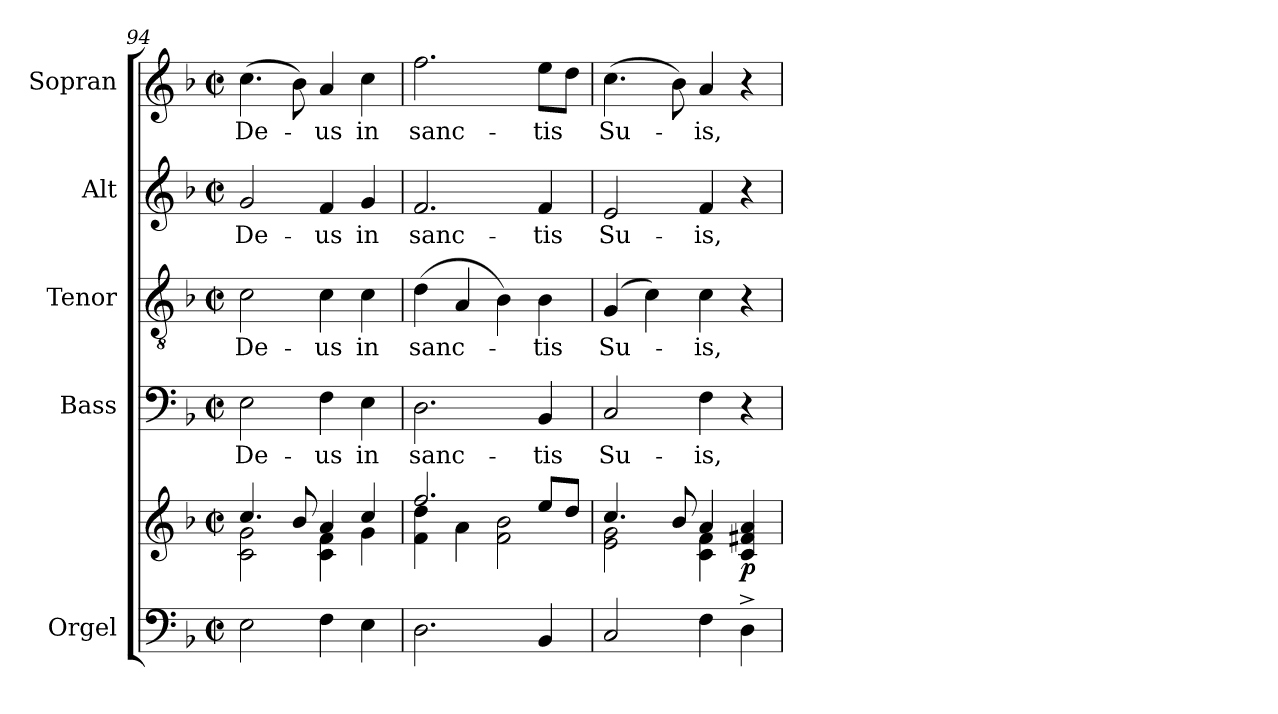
**kern	**kern	**dynam	**kern	**text	**kern	**text	**kern	**text	**kern	**text
*part5	*part5	*part5	*part4	*part4	*part3	*part3	*part2	*part2	*part1	*part1
*staff6	*staff5	*staff5/6	*staff4	*staff4	*staff3	*staff3	*staff2	*staff2	*staff1	*staff1
*I"Orgel	*	*	*I"Bass	*	*I"Tenor	*	*I"Alt	*	*I"Sopran	*
*I'Org.	*	*	*I'B.	*	*I'T.	*	*I'A.	*	*I'S.	*
*clefF4	*clefG2	*	*clefF4	*	*clefGv2	*	*clefG2	*	*clefG2	*
*k[b-]	*k[b-]	*	*k[b-]	*	*k[b-]	*	*k[b-]	*	*k[b-]	*
*F:	*F:	*	*F:	*	*F:	*	*F:	*	*F:	*
*M2/2	*M2/2	*	*M2/2	*	*M2/2	*	*M2/2	*	*M2/2	*
*met(c|)	*met(c|)	*	*met(c|)	*	*met(c|)	*	*met(c|)	*	*met(c|)	*
=94	=94	=94	=94	=94	=94	=94	=94	=94	=94	=94
*	*^	*	*	*	*	*	*	*	*	*
!	!	!	!	!	!LO:LY:b	!	!LO:LY:b	!	!LO:LY:b	!	!LO:LY:b
2E\	4.cc/	2c\ 2g\	.	2E\	De-	2c\	De-	2g/	De-	(>4.cc\	De-
.	8b-/	.	.	.	.	.	.	.	.	8b-\)	.
!	!	!	!	!	!LO:LY:b	!	!LO:LY:b	!	!LO:LY:b	!	!LO:LY:b
4F\	4a/	4c\ 4f\	.	4F\	-us	4c\	-us	4f/	-us	4a/	-us
!	!	!	!	!	!LO:LY:b	!	!LO:LY:b	!	!LO:LY:b	!	!LO:LY:b
4E\	4cc/	4g\	.	4E\	in	4c\	in	4g/	in	4cc\	in
=95	=95	=95	=95	=95	=95	=95	=95	=95	=95	=95	=95
!	!	!	!	!	!LO:LY:b	!	!LO:LY:b	!	!LO:LY:b	!	!LO:LY:b
2.D\	2.ff/	4f\ 4dd\	.	2.D\	sanc-	(>4d\	sanc-	2.f/	sanc-	2.ff\	sanc-
.	.	4a\	.	.	.	4A/	.	.	.	.	.
.	.	2f\ 2b-\	.	.	.	4B-\)	.	.	.	.	.
!	!	!	!	!	!LO:LY:b	!	!LO:LY:b	!	!LO:LY:b	!	!LO:LY:b
4BB-/	8ee/L	.	.	4BB-/	-tis	4B-\	-tis	4f/	-tis	8ee\L	-tis
.	8dd/J	.	.	.	.	.	.	.	.	8dd\J	.
=96	=96	=96	=96	=96	=96	=96	=96	=96	=96	=96	=96
!	!	!	!	!	!LO:LY:b	!	!LO:LY:b	!	!LO:LY:b	!	!LO:LY:b
2C/	4.cc/	2e\ 2g\	.	2C/	Su-	(4G/	Su-	2e/	Su-	(>4.cc\	Su-
.	.	.	.	.	.	4c\)	.	.	.	.	.
.	8b-/	.	.	.	.	.	.	.	.	8b-\)	.
!	!	!	!	!	!LO:LY:b	!	!LO:LY:b	!	!LO:LY:b	!	!LO:LY:b
4F\	4a/	4c\ 4f\	.	4F\	-is,	4c\	-is,	4f/	-is,	4a/	-is,
!	!	!	!LO:DY:b	!	!	!	!	!	!	!	!
4D^>\	4c/ 4f#X/ 4a/	4ryy	p	4r	.	4r	.	4r	.	4r	.
*	*v	*v	*	*	*	*	*	*	*	*	*
=	=	=	=	=	=	=	=	=	=	=
*-	*-	*-	*-	*-	*-	*-	*-	*-	*-	*-
